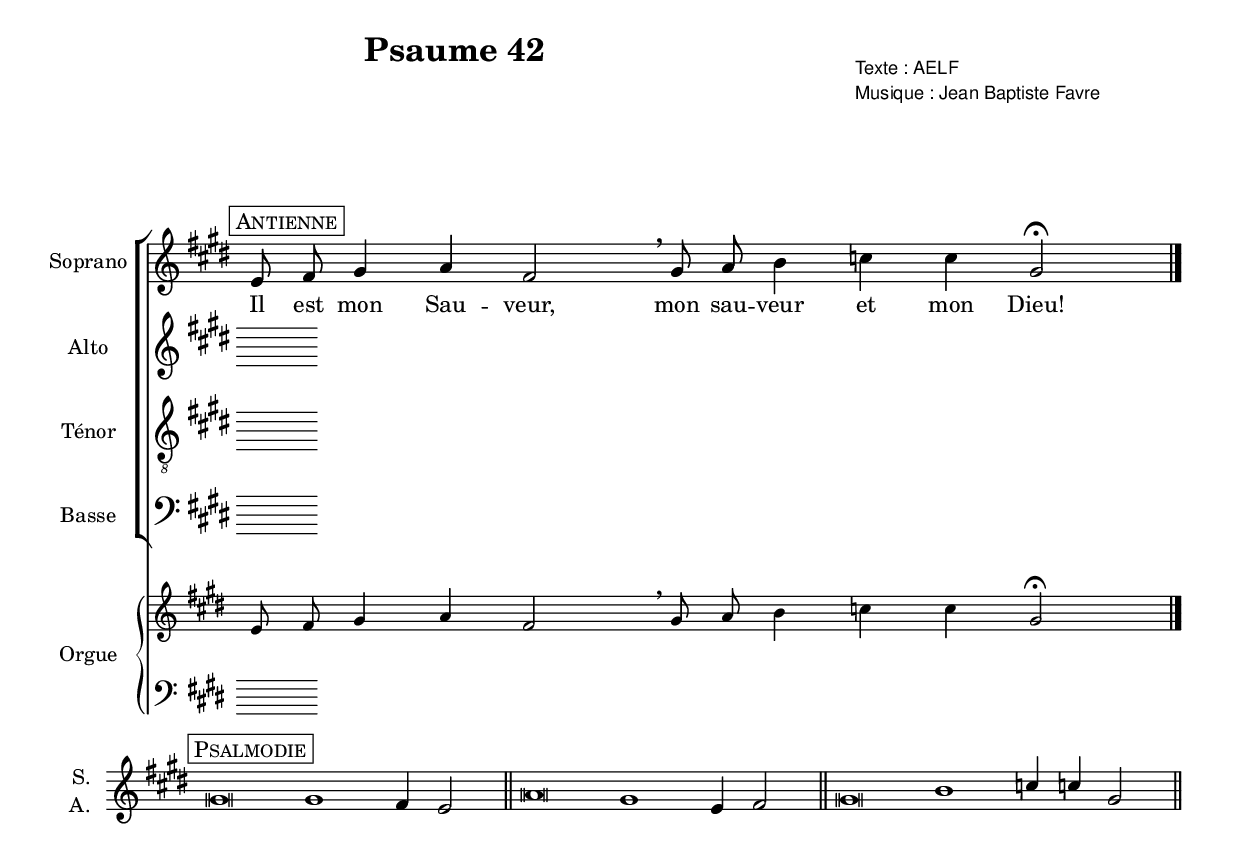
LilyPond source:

\version "2.18.2"
\language "english"
%{
  Default settings are needed at the beginning
  because they are used in antiphon & verse music definition
  You can override default values simply by declaring variables again.
%}
\include "libs/settings.ly"
% Ajust this setting to get a single page psalm
staffCustomSize = 18

title = "Psaume 42"
subtitle = ""
composer = "Jean Baptiste Favre"

global = {
  \omit Staff.TimeSignature
  \cadenzaOn
  \key e \major
}


%%%%%%%%%%%%%%%%%%%%%%%%%%%%%%
%%%%%%%%%% Antiphon %%%%%%%%%%
%%%%%%%%%%%%%%%%%%%%%%%%%%%%%%

sopranoAntiphonMusic = \relative c' {
  e8 fs gs4 a fs2 \breathe
  gs8 a b4 c4 c4 gs2 \fermata
  \bar "|." \break
  }

altoAntiphonMusic = \relative c' {
  }

tenorAntiphonMusic =  \relative c' {
  }

bassAntiphonMusic =  \relative c {
  }

antiphonLyrics = \lyricmode {
  Il est mon Sau -- veur,
  mon sau -- veur et mon Dieu!
  }

sopranoAntiphonLyrics = \antiphonLyrics
altoAntiphonLyrics = \antiphonLyrics
tenorAntiphonLyrics = \antiphonLyrics
bassAntiphonLyrics = \antiphonLyrics

%%%%%%%%%%%%%%%%%%%%%%%%%%%%%%%%%%%%%%%%%%%%%%
%%%%%%%%%%          Verses          %%%%%%%%%%
%%%%%%%%%%%%%%%%%%%%%%%%%%%%%%%%%%%%%%%%%%%%%%

% quand on a fini de rentrer la musique partout, on peut préciser
% (chez les Soprano uniquement!) les paramètres de tempo MIDI
% en utilisant \tAcce et \tRall

sopranoVerseMusic = \relative c'' {
  gs\breve gs1 fs4 e2 \bar "||"
  a\breve gs1 e4 fs2 \bar "||"
  gs\breve b1 c4 c gs2 \bar "||"
  }

altoVerseMusic = \relative c' {
  }

tenorVerseMusic = \relative c' {
  }

bassVerseMusic = \relative c {
  }


verseOneLyrics =  \lyricmode {
    \override LyricText.self-alignment-X = #-1
    \set stanza = #"1. "
  }
verseTwoLyrics =  \lyricmode {
    \override LyricText.self-alignment-X = #-1
    \set stanza = #"2. "
  }
verseThreeLyrics =  \lyricmode {
    \override LyricText.self-alignment-X = #-1
    \set stanza = #"3. "
  }
verseFourLyrics =  \lyricmode {
    \override LyricText.self-alignment-X = #-1
    \set stanza = #"4. "
  }

groupedVersesLyrics = <<
>>

%%%%%%%%%%%%%%%%%%%%%%%%%%%%%%%%%%%%%%%%%%%%%%%%%%%%%%%%%%%%%%%%%%%%%
%%%%%%%%%%%%%%%%%%%          Draw score          %%%%%%%%%%%%%%%%%%%%
%%%%%%%%%%%%%%%%%%%%%%%%%%%%%%%%%%%%%%%%%%%%%%%%%%%%%%%%%%%%%%%%%%%%%
\version "2.18.2"

antiphonText = "Antienne"
verseText = "Psalmodie"
verseTextA = "Psalmodie A"
verseTextB = "Psalmodie B"
sopranoVoiceTitle = "Soprano"
altoVoiceTitle = "Alto"
tenorVoiceTitle = "Ténor"
bassVoiceTitle = "Basse"
poetPrefix = "Texte : "
composerPrefix = "Musique : "
arangerPrefix = "Harmonisation : "

\include "libs/common.ly"
%\include "libs/layouts/dualPsalmody.ly"
\version "2.18.2"
pisteTempoPsalmodie = \silence \sopranoVerseMusic
partition = {
  <<
    \new ChoirStaff <<
      \new Staff = "Soprano" <<
        \set Staff.instrumentName = \sopranoVoiceTitle
        \new Voice = "Sop" { \dynamicUp \marqueAntiphon \clef "treble" \global \tempoAntiphon \sopranoAntiphonMusic }
        \new Lyrics \lyricsto "Sop" { \sopranoAntiphonLyrics }
      >>
      \new Staff <<
        \set Staff.instrumentName = \altoVoiceTitle
        \new Voice = "Alto" { \dynamicUp \clef "treble" \global \tempoAntiphon \altoAntiphonMusic }
        \new Lyrics \lyricsto "Alto" { \altoAntiphonLyrics }
      >>
      \new Staff <<
        \set Staff.instrumentName = \tenorVoiceTitle
        \new Voice = "Ten" { \dynamicUp \clef "treble_8" \global \tempoAntiphon \tenorAntiphonMusic }
        \new Lyrics \lyricsto "Ten" { \tenorAntiphonLyrics }
      >>
      \new Staff <<
        \set Staff.instrumentName = \bassVoiceTitle
        \new Voice = "Bass" { \dynamicUp \clef "bass" \global \tempoAntiphon \bassAntiphonMusic }
        \new Lyrics \lyricsto "Bass" { \bassAntiphonLyrics }
      >>
      \new ChoirStaff = "SopranoAlto" \with { \remove Time_signature_engraver }
      {
        \set Staff.shortInstrumentName = \markup { \right-column { "S." "A." } }
        \override Staff.VerticalAxisGroup.remove-first = ##t
        \global
        \clef treble
        \startPsalmody
        <<
          \new Voice = "sopranoVerseVoice" {
            \voiceOne { \silence \sopranoAntiphonMusic }
            \markPsalmody
            \tag #'visuel \sopranoVerseMusic
            \tag #'audio <<\sopranoVerseMusic \\ \pisteTempoVerse>>
          }
          \new Voice = "altoVerseVoice" {
            \voiceTwo { \silence \sopranoAntiphonMusic }
            \tag #'visuel \altoVerseMusic
            \tag #'audio <<\altoVerseMusic \\ \pisteTempoVerse>>
          }
        >>
      }
      \groupedVersesLyrics
      \new Staff = "TenorBass" \with { \remove Time_signature_engraver }
      {
        \set Staff.shortInstrumentName = \markup { \right-column { "T." "B." } }
        \override Staff.VerticalAxisGroup.remove-first = ##t
        \global
        \clef bass
        <<
          \new Voice = "tenorVerseVoice" {
            \voiceThree { \silence \sopranoAntiphonMusic }
            \tag #'visuel \tenorVerseMusic
            \tag #'audio <<\tenorVerseMusic \\ \pisteTempoVerse>>
          }
          \new Voice = "bassVerseVoice" {
            \voiceFour { \silence \sopranoAntiphonMusic }
            \tag #'visuel \bassVerseMusic
            \tag #'audio <<\bassVerseMusic \\ \pisteTempoVerse>>
          }
        >>
      }
    >>
    \new PianoStaff \with { \pianoProperties }
    <<
      \set PianoStaff.instrumentName = #"Orgue"
      \new Staff <<
        \set Staff.printPartCombineTexts = ##f
        \global \clef treble
        \partcombine
        << \keepWithTag #'visuel {\pianosopranoAntiphonMusic} >>
        << \keepWithTag #'visuel {\pianoaltoAntiphonMusic} >>
      >>
      \new Staff <<
        \set Staff.printPartCombineTexts = ##f
        \global \clef bass
        \partcombine
        << \keepWithTag #'visuel {\pianotenorAntiphonMusic} >>
        << \keepWithTag #'visuel {\pianobassAntiphonMusic} >>
      >>
    >>
  >>
}

%%%%%%%%%%%%% PARTITION VISUELLE %%%%%%%%%%%%%
\bookpart {
  #(set-global-staff-size staffCustomSize)
  \score {
    \keepWithTag #'visuel \partition
    \layout {
        ragged-last = ##f
        % retrait pour les noms courts de voix
        short-indent = 0.8\cm
        \context { \Staff \RemoveEmptyStaves \override NoteHead #'style = #'altdefault }
    }
    \header {
      title = \title
      subtitle = \subtitle
      composer = \composer
      composerPrefix = \composerPrefix
      poet = \poet
      poetPrefix = \poetPrefix
    }
  }
}

\book {
  \bookOutputSuffix "AllVoices"
  %%%%%%%%%%%%%%%% Voix groupées %%%%%%%%%%%%%%%%%
  \score {
    <<
      \keepWithTag #'audio \unfoldRepeats \partition
      \context Staff = "Soprano" {
        \set Score.midiMinimumVolume = #0.5
        \set Score.midiMaximumVolume = #0.7
        \set Staff.midiMinimumVolume = #0.8
        \set Staff.midiMaximumVolume = #1
      }
      \context Voice = "Soprano" {
        \set Score.midiMinimumVolume = #0.5
        \set Score.midiMaximumVolume = #0.7
        \set Staff.midiMinimumVolume = #0.8
        \set Staff.midiMaximumVolume = #1
      }
    >>
    \midi { \set midiMergeUnisons = ##t }
  }
}
\book {
  \bookOutputSuffix "Soprano"
  %%%%%%%%%%%%%%%% Voix séparées %%%%%%%%%%%%%%%%%
  \score { \unfoldRepeats
    <<
      \new ChoirStaff <<
        \new Staff <<
          \global \clef "treble"
          \new Voice = "Soprano"
          << \voiceOne { \tempoAntiphon \sopranoAntiphonMusic \startPsalmody << \sopranoVerseMusic \\ \pisteTempoVerse >> } >>
        >>
      >>
    >>
    \midi {}
  }
}
\book {
  \bookOutputSuffix "Alto"
  \score { \unfoldRepeats
    <<
      \new ChoirStaff <<
        \new Staff <<
          \global \clef "treble"
          \new Voice = "Alti"
          << \voiceOne { \tempoAntiphon \altoAntiphonMusic \startPsalmody << \altoVerseMusic \\ \pisteTempoVerse >> } >>
        >>
      >>
    >>
    \midi {}
  }
}
\book {
  \bookOutputSuffix "Tenor"
  \score { \unfoldRepeats
    <<
      \new ChoirStaff <<
        \new Staff <<
          \global \clef "treble"
          \new Voice = "Ténor"
          << \voiceOne { \tempoAntiphon \tenorAntiphonMusic \startPsalmody << \tenorVerseMusic \\ \pisteTempoVerse >> } >>
        >>
      >>
    >>
    \midi {}
  }
}
\book {
  \bookOutputSuffix "Bass"
  \score { \unfoldRepeats
    <<
      \new ChoirStaff <<
        \new Staff <<
          \global \clef "treble"
          \new Voice = "Basse"
          << \voiceOne { \tempoAntiphon \bassAntiphonMusic \startPsalmody << \bassVerseMusic \\ \pisteTempoVerse >> } >>
        >>
      >>
    >>
    \midi {}
  }
}
